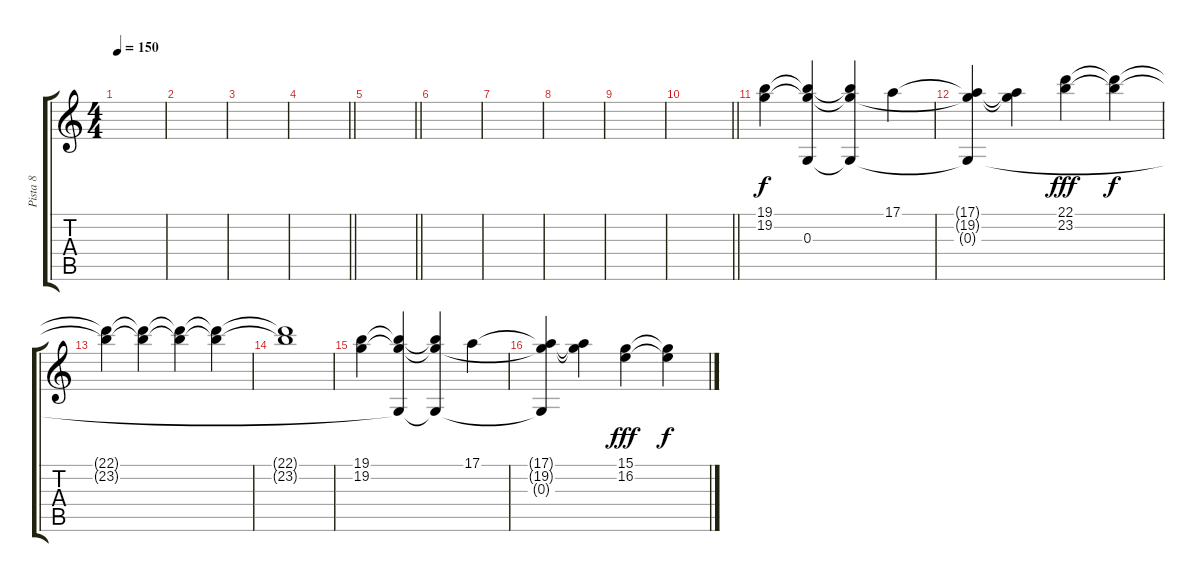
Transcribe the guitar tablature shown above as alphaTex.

\track ("Pista 8" "Pista 8") {instrument synthstrings2}
\staff {score tabs}
\tuning (E4 C4 G3 C3 G2 C2) {hide}
\ts (4 4)
\tempo 150
\clef g2
\ks c
|
|
|
\barLineRight lightlight
|
\section ("" "")
\barLineRight lightlight
|
|
|
|
|
\barLineRight lightlight
|
\section ("" "")
(19.1 19.2).4{volume 12} (19.1{t} 19.2{t} 0.3).4 (19.1{t} 19.2{t} 0.3{t}).4 17.1.4 |
(17.1{t} 19.2{t} 0.3{t}).4 (17.1{t} 19.2{t}).4 (22.1 23.2).4{dy fff} (22.1{t} 23.2{t}).4{dy f} |
(22.1{t} 23.2{t}).4 (22.1{t} 23.2{t}).4 (22.1{t} 23.2{t}).4 (22.1{t} 23.2{t}).4 |
(22.1{t} 23.2{t}).1 |
(19.1 19.2).4{volume 12} (19.1{t} 19.2{t} 0.3{t}).4 (19.1{t} 19.2{t} 0.3{t}).4 17.1.4 |
(17.1{t} 19.2{t} 0.3{t}).4 (17.1{t} 19.2{t}).4 (15.1 16.2).4{dy fff} (15.1{t} 16.2{t}).4{dy f}
